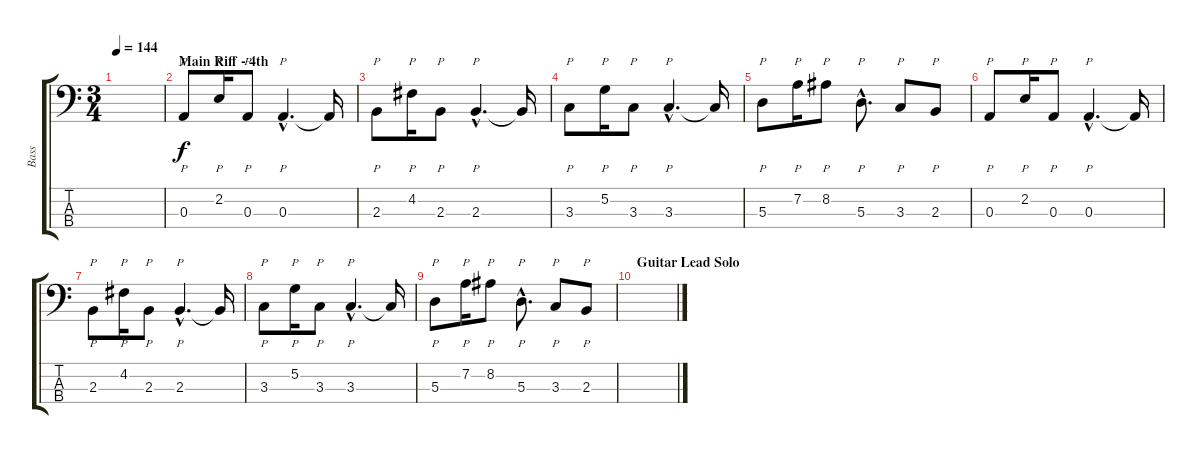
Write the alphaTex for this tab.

\track ("Bass" "Bass") {instrument fretlessbass}
\staff {score tabs}
\tuning (G2 D2 A1 E1) {hide}
\ts (3 4)
\tempo 144
\clef f4
\ks c
|
\section ("" "Main Riff - 4th")
0.3.8{p} 2.2.16{p} 0.3.8{p} 0.3{hac}.4{p d} 0.3{t}.16 |
2.3.8{p} 4.2.16{p} 2.3.8{p} 2.3{hac}.4{p d} 2.3{t}.16 |
3.3.8{p} 5.2.16{p} 3.3.8{p} 3.3{hac}.4{p d} 3.3{t}.16 |
5.3.8{p} 7.2.16{p} 8.2.8{p} 5.3{hac}.8{p d} 3.3.8{p} 2.3.8{p} |
0.3.8{p} 2.2.16{p} 0.3.8{p} 0.3{hac}.4{p d} 0.3{t}.16 |
2.3.8{p} 4.2.16{p} 2.3.8{p} 2.3{hac}.4{p d} 2.3{t}.16 |
3.3.8{p} 5.2.16{p} 3.3.8{p} 3.3{hac}.4{p d} 3.3{t}.16 |
5.3.8{p} 7.2.16{p} 8.2.8{p} 5.3{hac}.8{p d} 3.3.8{p} 2.3.8{p} |
\section ("" "Guitar Lead Solo")
